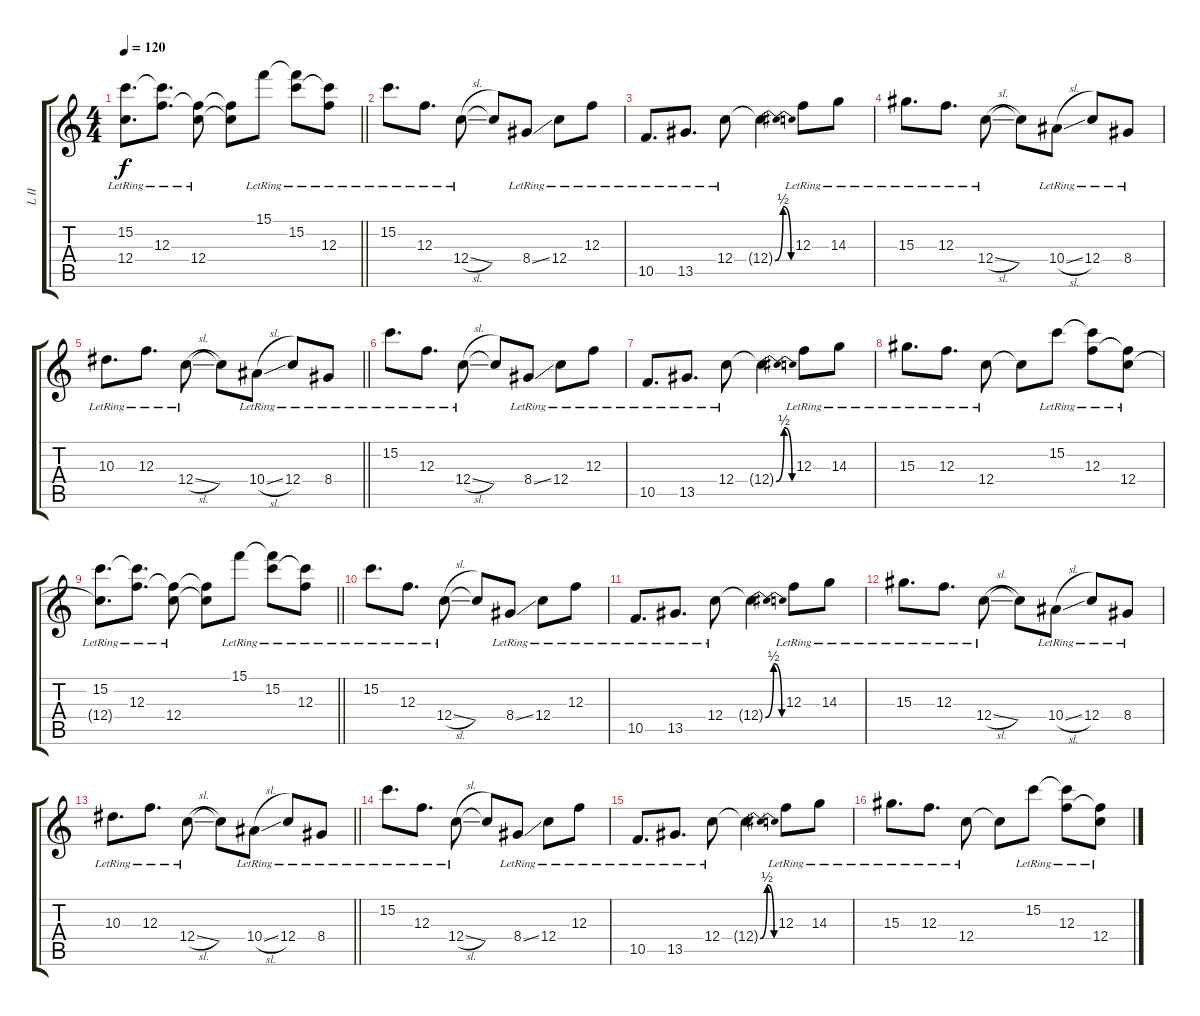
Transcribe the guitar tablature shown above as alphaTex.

\track ("L II" "L II") {instrument acousticguitarsteel}
\staff {score tabs}
\tuning (D4 A3 F3 C3 G2 C2) {hide}
\ts (4 4)
\tempo 120
\clef g2
\barLineRight lightlight
\ks c
(15.2{lr} 12.4{t}).8{d dy f} (15.2{t} 12.3{lr}).8{d} (12.3{t} 12.4{lr}).8 (12.3{t} 12.4{t}).8 15.1{lr}.8 (15.1{t} 15.2{lr}).8 (15.2{t} 12.3{lr}).8 |
\section ("" "")
15.2{lr}.8{d} 12.3{lr}.8{d} 12.4{sl lr}.8 12.4{t}.8 8.4{ss lr}.8 12.4{lr}.8 12.3{lr}.8 |
10.5{lr}.8{d} 13.5{lr}.8{d} 12.4{lr}.8 12.4{be (bendrelease 0 0 30 2 30 2 60 0) t}.4 12.3{lr}.8 14.3{lr}.8 |
15.3{lr}.8{d} 12.3{lr}.8{d} 12.4{sl lr}.8 12.4{t}.8 10.4{sl lr}.8 12.4{lr}.8 8.4{lr}.8 |
\barLineRight lightlight
10.3{lr}.8{d} 12.3{lr}.8{d} 12.4{sl lr}.8 12.4{t}.8 10.4{sl lr}.8 12.4{lr}.8 8.4{lr}.8 |
15.2{lr}.8{d} 12.3{lr}.8{d} 12.4{sl lr}.8 12.4{t}.8 8.4{ss lr}.8 12.4{lr}.8 12.3{lr}.8 |
10.5{lr}.8{d} 13.5{lr}.8{d} 12.4{lr}.8 12.4{be (bendrelease 0 0 30 2 30 2 60 0) t}.4 12.3{lr}.8 14.3{lr}.8 |
15.3{lr}.8{d} 12.3{lr}.8{d} 12.4{lr}.8 12.4{t}.8 15.2{lr}.8 (15.2{t} 12.3{lr}).8 (12.3{t} 12.4{lr}).8 |
\barLineRight lightlight
(15.2{lr} 12.4{t}).8{d} (15.2{t} 12.3{lr}).8{d} (12.3{t} 12.4{lr}).8 (12.3{t} 12.4{t}).8 15.1{lr}.8 (15.1{t} 15.2{lr}).8 (15.2{t} 12.3{lr}).8 |
\section ("" "")
15.2{lr}.8{d} 12.3{lr}.8{d} 12.4{sl lr}.8 12.4{t}.8 8.4{ss lr}.8 12.4{lr}.8 12.3{lr}.8 |
10.5{lr}.8{d} 13.5{lr}.8{d} 12.4{lr}.8 12.4{be (bendrelease 0 0 30 2 30 2 60 0) t}.4 12.3{lr}.8 14.3{lr}.8 |
15.3{lr}.8{d} 12.3{lr}.8{d} 12.4{sl lr}.8 12.4{t}.8 10.4{sl lr}.8 12.4{lr}.8 8.4{lr}.8 |
\barLineRight lightlight
10.3{lr}.8{d} 12.3{lr}.8{d} 12.4{sl lr}.8 12.4{t}.8 10.4{sl lr}.8 12.4{lr}.8 8.4{lr}.8 |
15.2{lr}.8{d} 12.3{lr}.8{d} 12.4{sl lr}.8 12.4{t}.8 8.4{ss lr}.8 12.4{lr}.8 12.3{lr}.8 |
10.5{lr}.8{d} 13.5{lr}.8{d} 12.4{lr}.8 12.4{be (bendrelease 0 0 30 2 30 2 60 0) t}.4 12.3{lr}.8 14.3{lr}.8 |
15.3{lr}.8{d} 12.3{lr}.8{d} 12.4{lr}.8 12.4{t}.8 15.2{lr}.8 (15.2{t} 12.3{lr}).8 (12.3{t} 12.4{lr}).8
